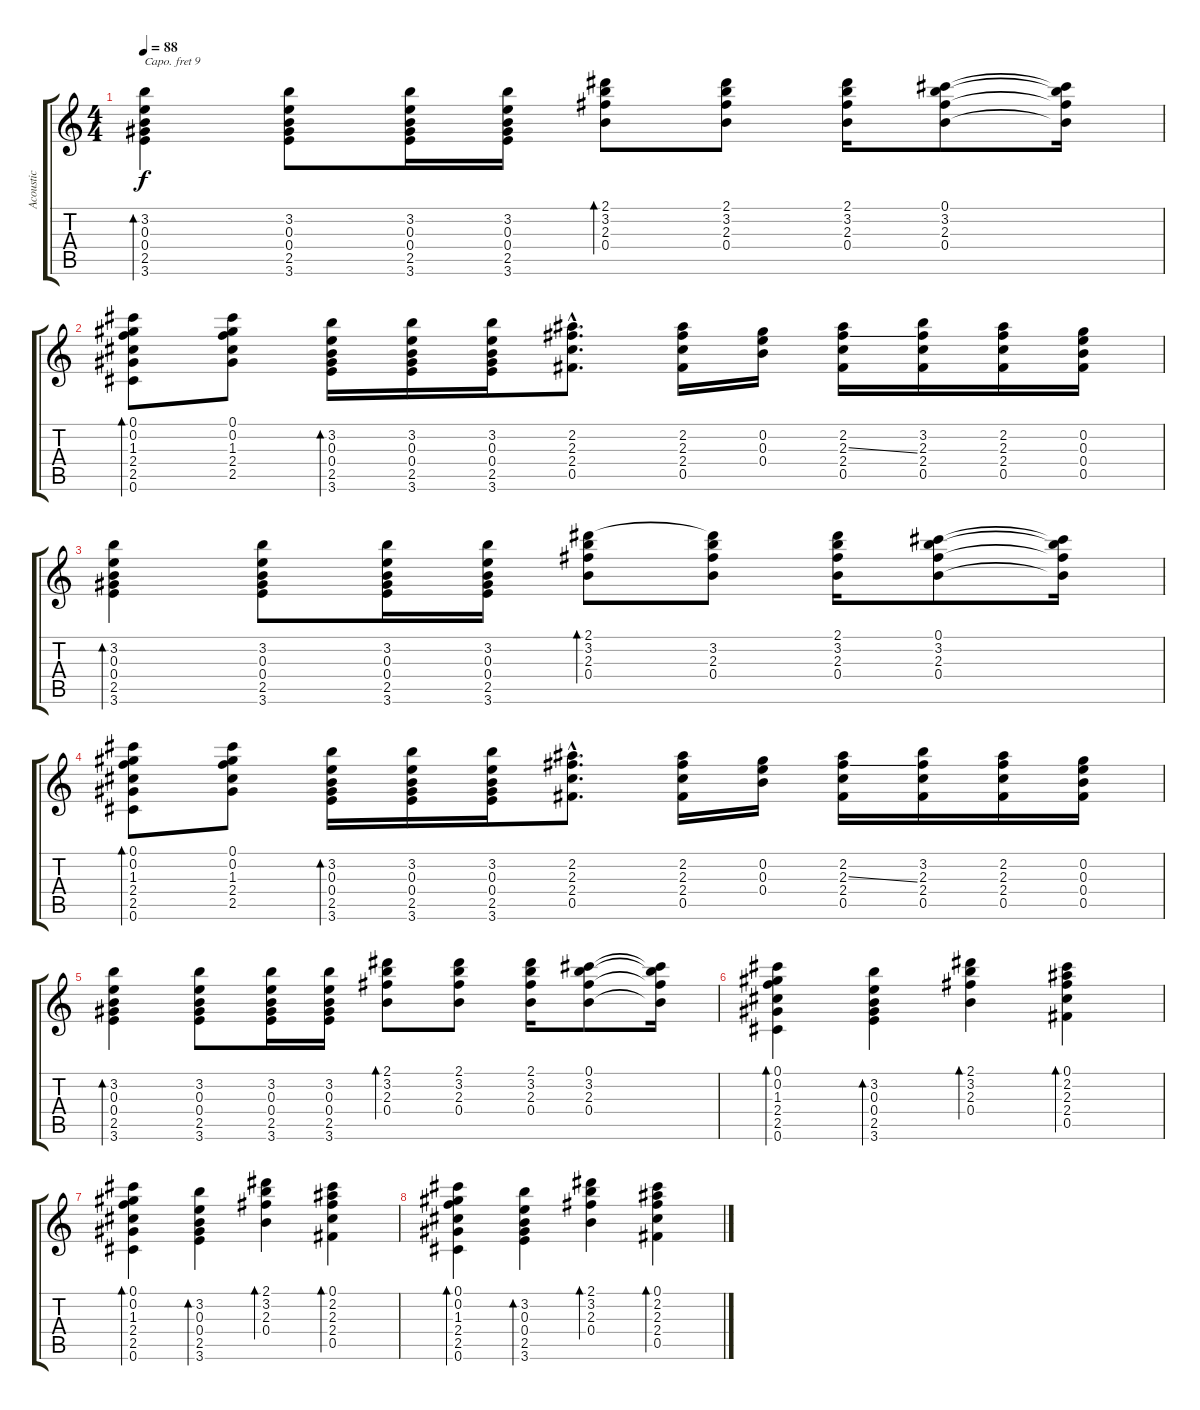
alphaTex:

\track ("Acoustic" "Acoustic") {instrument acousticguitarsteel}
\staff {score tabs}
\capo 9
\tuning (E4 B3 G3 D3 A2 E2) {hide}
\ts (4 4)
\tempo 88
\clef g2
\ks c
(3.2 0.3 0.4 2.5 3.6).4{bd 30 dy f} (3.2 0.3 0.4 2.5 3.6).8 (3.2 0.3 0.4 2.5 3.6).16 (3.2 0.3 0.4 2.5 3.6).16 (2.1 3.2 2.3 0.4).8{bd 60} (2.1 3.2 2.3 0.4).8 (2.1 3.2 2.3 0.4).16 (0.1 3.2 2.3 0.4).8 (0.1{t} 3.2{t} 2.3{t} 0.4{t}).16 |
(0.1 0.2 1.3 2.4 2.5 0.6).8{bd 30} (0.1 0.2 1.3 2.4 2.5).8 (3.2 0.3 0.4 2.5 3.6).16{bd 30} (3.2 0.3 0.4 2.5 3.6).16 (3.2 0.3 0.4 2.5 3.6).16 (2.2{hac} 2.3{hac} 2.4{hac} 0.5{hac}).8{d} (2.2 2.3 2.4 0.5).16 (0.2 0.3 0.4).16 (2.2 2.3{ss} 2.4 0.5).16 (3.2 2.3 2.4 0.5).16 (2.2 2.3 2.4 0.5).16 (0.2 0.3 0.4 0.5).16 |
(3.2 0.3 0.4 2.5 3.6).4{bd 30} (3.2 0.3 0.4 2.5 3.6).8 (3.2 0.3 0.4 2.5 3.6).16 (3.2 0.3 0.4 2.5 3.6).16 (2.1 3.2 2.3 0.4).8{bd 60} (2.1{t} 3.2 2.3 0.4).8 (2.1 3.2 2.3 0.4).16 (0.1 3.2 2.3 0.4).8 (0.1{t} 3.2{t} 2.3{t} 0.4{t}).16 |
(0.1 0.2 1.3 2.4 2.5 0.6).8{bd 30} (0.1 0.2 1.3 2.4 2.5).8 (3.2 0.3 0.4 2.5 3.6).16{bd 30} (3.2 0.3 0.4 2.5 3.6).16 (3.2 0.3 0.4 2.5 3.6).16 (2.2{hac} 2.3{hac} 2.4{hac} 0.5{hac}).8{d} (2.2 2.3 2.4 0.5).16 (0.2 0.3 0.4).16 (2.2 2.3{ss} 2.4 0.5).16 (3.2 2.3 2.4 0.5).16 (2.2 2.3 2.4 0.5).16 (0.2 0.3 0.4 0.5).16 |
(3.2 0.3 0.4 2.5 3.6).4{bd 30} (3.2 0.3 0.4 2.5 3.6).8 (3.2 0.3 0.4 2.5 3.6).16 (3.2 0.3 0.4 2.5 3.6).16 (2.1 3.2 2.3 0.4).8{bd 60} (2.1 3.2 2.3 0.4).8 (2.1 3.2 2.3 0.4).16 (0.1 3.2 2.3 0.4).8 (0.1{t} 3.2{t} 2.3{t} 0.4{t}).16 |
(0.1 0.2 1.3 2.4 2.5 0.6).4{bd 30} (3.2 0.3 0.4 2.5 3.6).4{bd 30} (2.1 3.2 2.3 0.4).4{bd 30} (0.1 2.2 2.3 2.4 0.5).4{bd 30} |
(0.1 0.2 1.3 2.4 2.5 0.6).4{bd 30} (3.2 0.3 0.4 2.5 3.6).4{bd 30} (2.1 3.2 2.3 0.4).4{bd 30} (0.1 2.2 2.3 2.4 0.5).4{bd 30} |
(0.1 0.2 1.3 2.4 2.5 0.6).4{bd 30} (3.2 0.3 0.4 2.5 3.6).4{bd 30} (2.1 3.2 2.3 0.4).4{bd 30} (0.1 2.2 2.3 2.4 0.5).4{bd 30}
